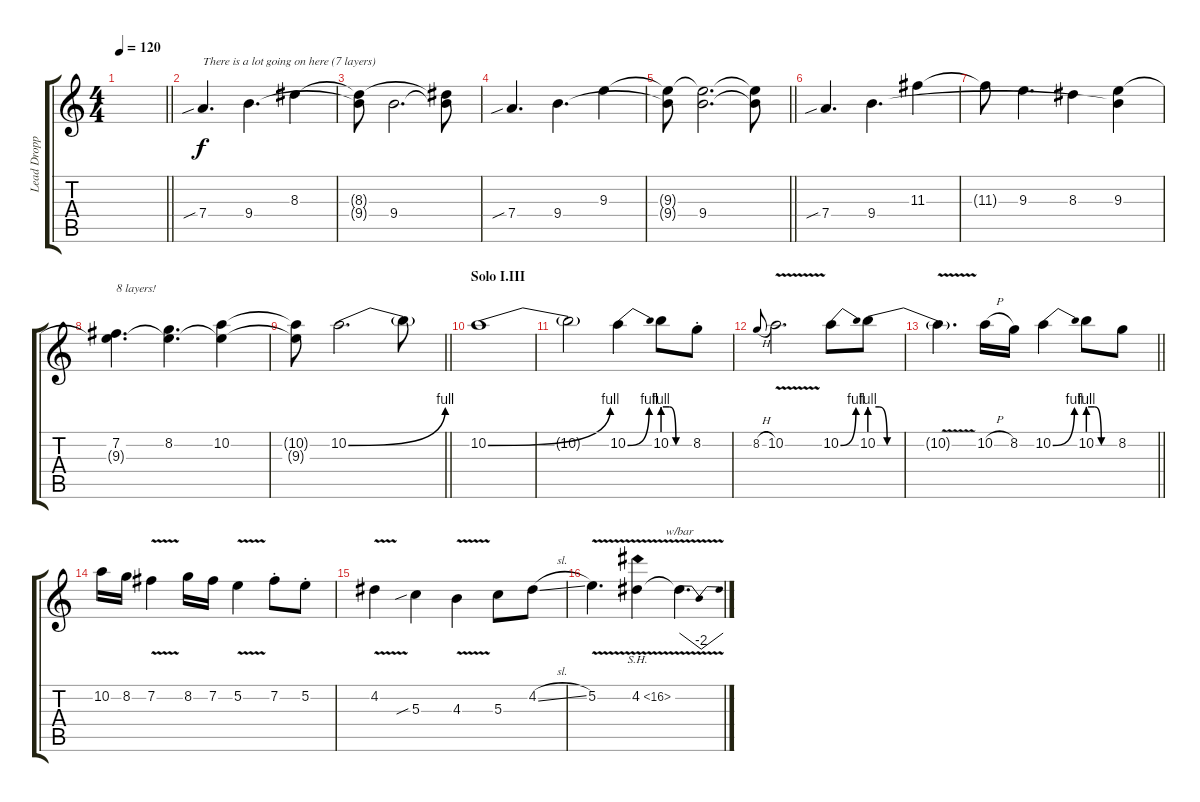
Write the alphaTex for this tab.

\track ("Lead Dropped D " "Lead Dropp") {instrument distortionguitar}
\staff {score tabs}
\tuning (E4 B3 G3 D3 A2 D2) {hide}
\ts (4 4)
\tempo 120
\clef g2
\barLineRight lightlight
\ks c
|
7.4{sib}.4{d txt "There is a lot going on here (7 layers)"} 9.4.4{d} 8.3.4 |
(8.3{t} 9.4{t}).8 9.4.2{d} (8.3{t} 9.4{t}).8 |
7.4{sib}.4{d} 9.4.4{d} 9.3.4 |
\barLineRight lightlight
(9.3{t} 9.4{t}).8 (9.3{t} 9.4).2{d} (9.3{t} 9.4{t}).8 |
7.4{sib}.4{d} 9.4.4{d} 11.3.4 |
11.3{t}.8 9.3.4{d} 8.3.4 (9.3 9.4{t}).4 |
(7.2 9.3{t}).4{d txt "8 layers!"} (8.2 9.3{t}).4{d} (10.2 9.3{t}).4 |
\barLineRight lightlight
(10.2{t} 9.3{t}).8 10.2{be (bend 0 0 60 4)}.2{d} 10.2{t}.8 |
\section ("" "Solo I.III")
10.2{be (bend 0 0 60 4)}.1 |
10.2{t}.2 10.2{be (bend 0 0 60 4)}.4 10.2{be (custom 0 4 15 4 30 0 60 0)}.8 8.2{st}.8 |
8.2{h}.8{gr onbeat} 10.2{v}.2{d} 10.2{be (bend 0 0 60 4)}.8 10.2{be (custom 0 4 8 4 15 0 30 0 60 0)}.8 |
\barLineRight lightlight
10.2{v t}.4{d} 10.2{h}.16 8.2.16 10.2{be (bend 0 0 60 4)}.4 10.2{be (custom 0 4 15 4 30 0 60 0)}.8 8.2.8 |
10.2.16 8.2.16 7.2{v}.4 8.2.16 7.2.16 5.2{v}.4 7.2{st}.8 5.2{st}.8 |
4.2{v}.4 5.3{sib}.4 4.3{v}.4 5.3.8 4.2{sl}.8 |
5.2{v}.4{d} 4.2{sh 12 v}.4 4.2{t}.4{d tbe (dip default 0 0 30 -8 60 0)}
